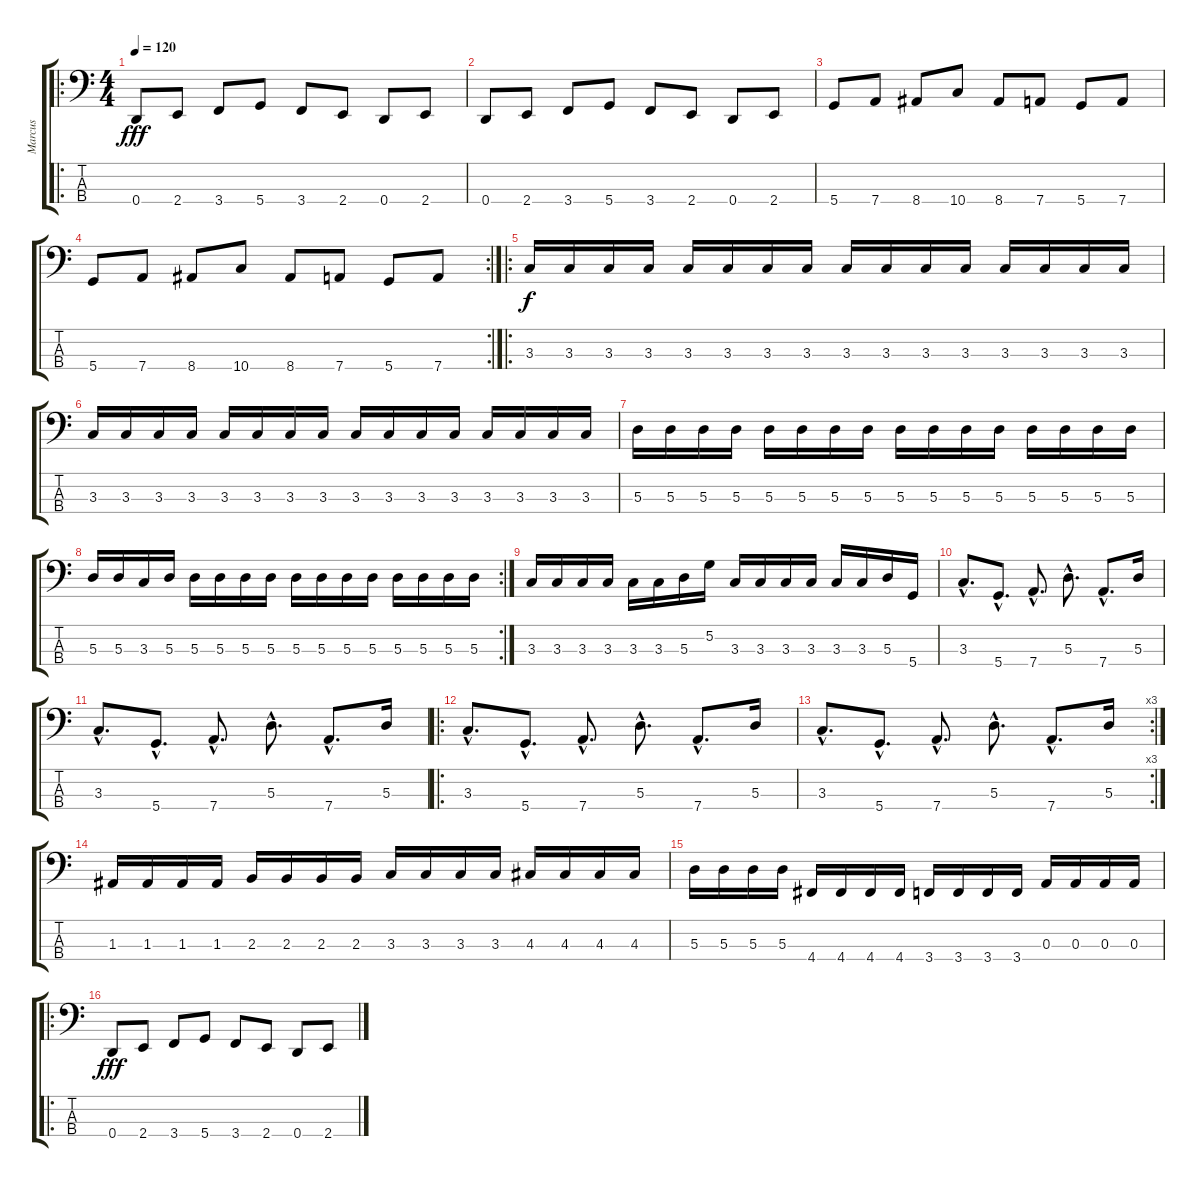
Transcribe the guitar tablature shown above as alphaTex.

\track ("Marcus" "Marcus") {instrument slapbass2}
\staff {score tabs}
\tuning (G2 D2 A1 D1) {hide}
\ro
\ts (4 4)
\tempo 120
\clef f4
\ks c
0.4.8{dy fff instrument slapbass2} 2.4.8 3.4.8 5.4.8 3.4.8 2.4.8 0.4.8 2.4.8 |
0.4.8 2.4.8 3.4.8 5.4.8 3.4.8 2.4.8 0.4.8 2.4.8 |
5.4.8 7.4.8 8.4.8 10.4.8 8.4.8 7.4.8 5.4.8 7.4.8 |
\rc 2
5.4.8 7.4.8 8.4.8 10.4.8 8.4.8 7.4.8 5.4.8 7.4.8 |
\ro
3.3.16{dy f} 3.3.16 3.3.16 3.3.16 3.3.16 3.3.16 3.3.16 3.3.16 3.3.16 3.3.16 3.3.16 3.3.16 3.3.16 3.3.16 3.3.16 3.3.16 |
3.3.16 3.3.16 3.3.16 3.3.16 3.3.16 3.3.16 3.3.16 3.3.16 3.3.16 3.3.16 3.3.16 3.3.16 3.3.16 3.3.16 3.3.16 3.3.16 |
5.3.16 5.3.16 5.3.16 5.3.16 5.3.16 5.3.16 5.3.16 5.3.16 5.3.16 5.3.16 5.3.16 5.3.16 5.3.16 5.3.16 5.3.16 5.3.16 |
\rc 2
5.3.16 5.3.16 3.3.16 5.3.16 5.3.16 5.3.16 5.3.16 5.3.16 5.3.16 5.3.16 5.3.16 5.3.16 5.3.16 5.3.16 5.3.16 5.3.16 |
3.3.16 3.3.16 3.3.16 3.3.16 3.3.16 3.3.16 5.3.16 5.2.16 3.3.16 3.3.16 3.3.16 3.3.16 3.3.16 3.3.16 5.3.16 5.4.16 |
3.3{hac}.8{d} 5.4{hac}.8{d} 7.4{hac}.8{d} 5.3{hac}.8{d} 7.4{hac}.8{d} 5.3.16 |
3.3{hac}.8{d} 5.4{hac}.8{d} 7.4{hac}.8{d} 5.3{hac}.8{d} 7.4{hac}.8{d} 5.3.16 |
\ro
3.3{hac}.8{d} 5.4{hac}.8{d} 7.4{hac}.8{d} 5.3{hac}.8{d} 7.4{hac}.8{d} 5.3.16 |
\rc 3
3.3{hac}.8{d} 5.4{hac}.8{d} 7.4{hac}.8{d} 5.3{hac}.8{d} 7.4{hac}.8{d} 5.3.16 |
1.3.16 1.3.16 1.3.16 1.3.16 2.3.16 2.3.16 2.3.16 2.3.16 3.3.16 3.3.16 3.3.16 3.3.16 4.3.16 4.3.16 4.3.16 4.3.16 |
5.3.16 5.3.16 5.3.16 5.3.16 4.4.16 4.4.16 4.4.16 4.4.16 3.4.16 3.4.16 3.4.16 3.4.16 0.3.16 0.3.16 0.3.16 0.3.16 |
\ro
0.4.8{dy fff} 2.4.8 3.4.8 5.4.8 3.4.8 2.4.8 0.4.8 2.4.8
